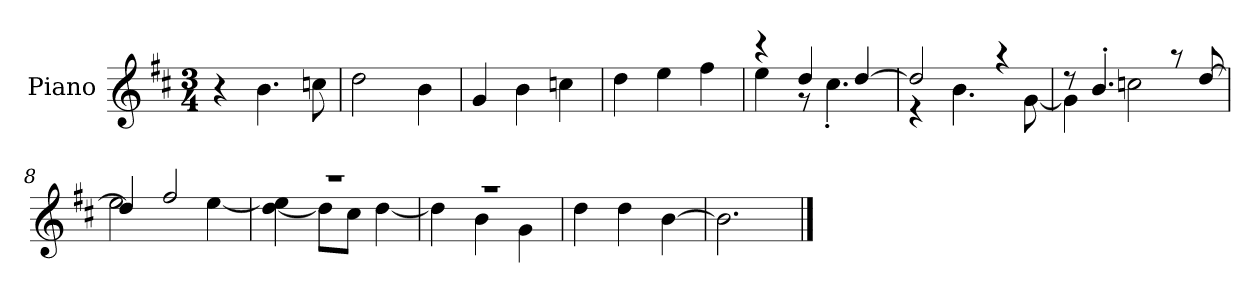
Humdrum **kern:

**kern
*part1
*staff1
*I"Piano
*I'P-no
*clefG2
*k[f#c#]
*M3/4
*MM178
=1
4r
4.b\
8ccn\
=2
2dd\
4b\
=3
4g/
4b\
4ccn\
=4
4dd\
4ee\
4ff#\
=5
*^
4r	4ee\
4dd/	8r
.	4.cc#'\
[4dd/	.
=6	=6
2dd/]	4r
.	4.b\
4r	.
.	[8g\
=7	=7
8r	4g\]
4.b'/	.
.	2ccn\
8r	.
[8dd/	.
=8	=8
4dd/]	2ee\
2ff#/	.
.	[4ee\
!!LO:LB:g=z	!!
=9	=9
2.r	[4dd\ 4ee\]
.	8dd\L]
.	8cc#\J
.	[4dd\
=10	=10
2.r	4dd\]
.	4b\
.	4g\
*v	*v
=11
4dd\
4dd\
[4b\
=12
2.b\]
==
*-
